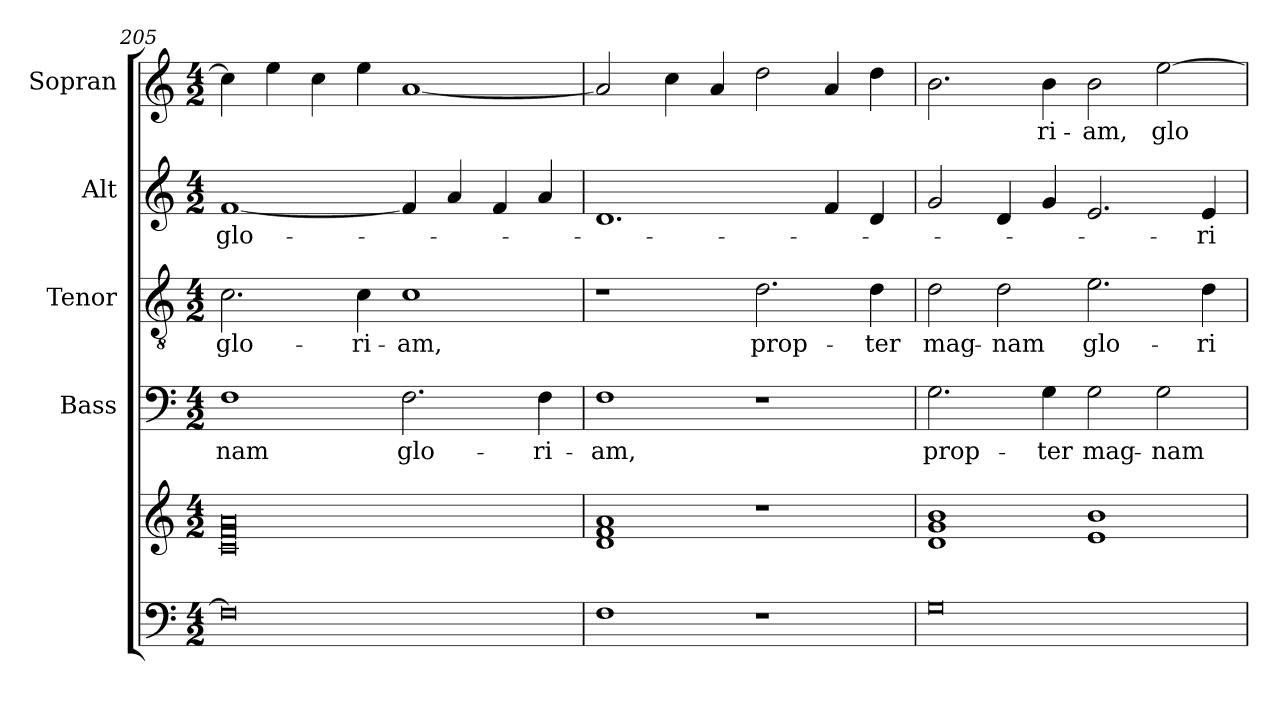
**kern	**kern	**kern	**text	**kern	**text	**kern	**text	**kern	**text
*part5	*part5	*part4	*part4	*part3	*part3	*part2	*part2	*part1	*part1
*staff6	*staff5	*staff4	*staff4	*staff3	*staff3	*staff2	*staff2	*staff1	*staff1
*	*	*I"Bass	*	*I"Tenor	*	*I"Alt	*	*I"Sopran	*
*	*	*I'B.	*	*I'T.	*	*I'A.	*	*I'S.	*
*clefF4	*clefG2	*clefF4	*	*clefGv2	*	*clefG2	*	*clefG2	*
*k[]	*k[]	*k[]	*	*k[]	*	*k[]	*	*k[]	*
*C:	*C:	*C:	*	*C:	*	*C:	*	*C:	*
*M4/2	*M4/2	*M4/2	*	*M4/2	*	*M4/2	*	*M4/2	*
=205	=205	=205	=205	=205	=205	=205	=205	=205	=205
!	!	!	!LO:LY:b	!	!LO:LY:b	!	!LO:LY:b	!	!
0F]	0c 0f 0a	1F	-nam	2.c\	glo-	[1f	glo-	4cc\]	.
.	.	.	.	.	.	.	.	4ee\	.
.	.	.	.	.	.	.	.	4cc\	.
!	!	!	!	!	!LO:LY:b	!	!	!	!
.	.	.	.	4c\	-ri-	.	.	4ee\	.
!	!	!	!LO:LY:b	!	!LO:LY:b	!	!	!	!
.	.	2.F\	glo-	1c	-am,	4f/]	.	[1a	.
.	.	.	.	.	.	4a/	.	.	.
.	.	.	.	.	.	4f/	.	.	.
!	!	!	!LO:LY:b	!	!	!	!	!	!
.	.	4F\	-ri-	.	.	4a/	.	.	.
=206	=206	=206	=206	=206	=206	=206	=206	=206	=206
!	!	!	!LO:LY:b	!	!	!	!	!	!
1F	1d 1f 1a	1F	-am,	1r	.	1.d	.	2a/]	.
.	.	.	.	.	.	.	.	4cc\	.
.	.	.	.	.	.	.	.	4a/	.
!	!	!	!	!	!LO:LY:b	!	!	!	!
1r	1r	1r	.	2.d\	prop-	.	.	2dd\	.
.	.	.	.	.	.	4f/	.	4a/	.
!	!	!	!	!	!LO:LY:b	!	!	!	!
.	.	.	.	4d\	-ter	4d/	.	4dd\	.
=207	=207	=207	=207	=207	=207	=207	=207	=207	=207
!	!	!	!LO:LY:b	!	!LO:LY:b	!	!	!	!
0G	1d 1g 1b	2.G\	prop-	2d\	mag-	2g/	.	2.b\	.
!	!	!	!	!	!LO:LY:b	!	!	!	!
.	.	.	.	2d\	-nam	4d/	.	.	.
!	!	!	!LO:LY:b	!	!	!	!	!	!LO:LY:b
.	.	4G\	-ter	.	.	4g/	.	4b\	-ri-
!	!	!	!LO:LY:b	!	!LO:LY:b	!	!	!	!LO:LY:b
.	1e 1b	2G\	mag-	2.e\	glo-	2.e/	.	2b\	-am,
!	!	!	!LO:LY:b	!	!	!	!	!	!LO:LY:b
.	.	2G\	-nam	.	.	.	.	[2ee\	glo-
!	!	!	!	!	!LO:LY:b	!	!LO:LY:b	!	!
.	.	.	.	4d\	-ri-	4e/	-ri-	.	.
=	=	=	=	=	=	=	=	=	=
*-	*-	*-	*-	*-	*-	*-	*-	*-	*-
